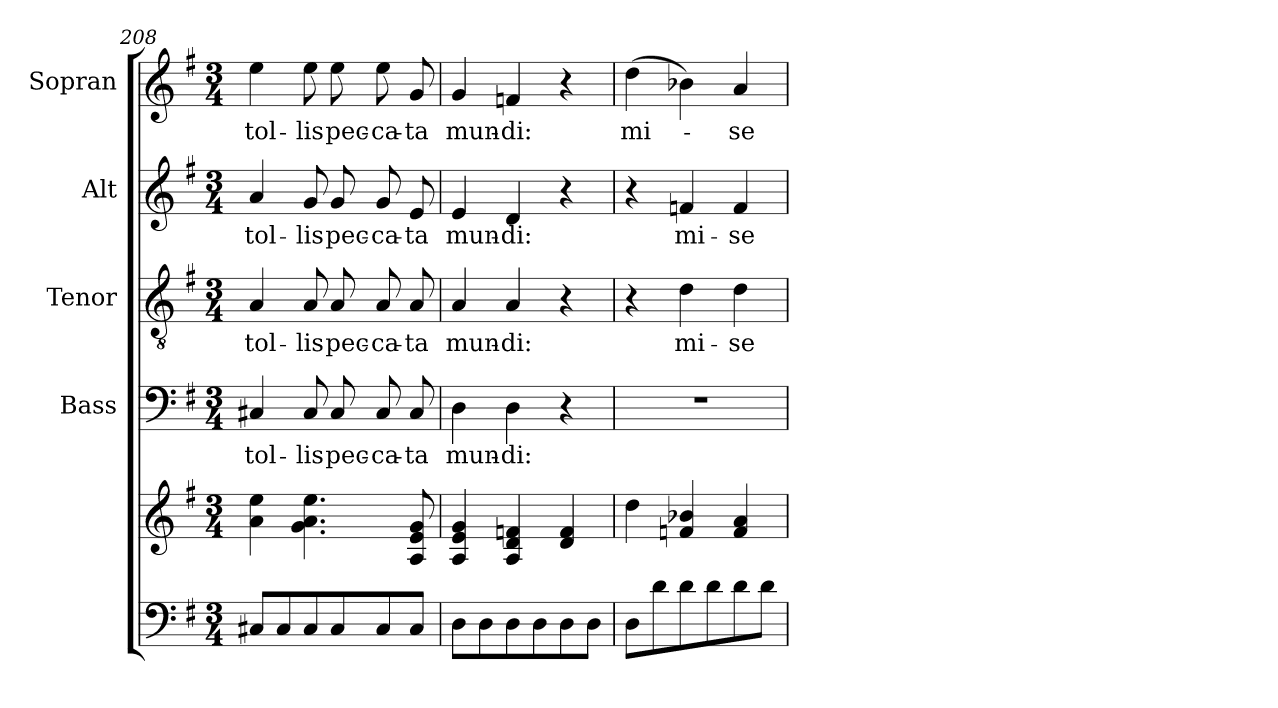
**kern	**kern	**kern	**text	**kern	**text	**kern	**text	**kern	**text
*part5	*part5	*part4	*part4	*part3	*part3	*part2	*part2	*part1	*part1
*staff6	*staff5	*staff4	*staff4	*staff3	*staff3	*staff2	*staff2	*staff1	*staff1
*	*	*I"Bass	*	*I"Tenor	*	*I"Alt	*	*I"Sopran	*
*	*	*I'B.	*	*I'T.	*	*I'A.	*	*I'S.	*
*clefF4	*clefG2	*clefF4	*	*clefGv2	*	*clefG2	*	*clefG2	*
*k[f#]	*k[f#]	*k[f#]	*	*k[f#]	*	*k[f#]	*	*k[f#]	*
*G:	*G:	*G:	*	*G:	*	*G:	*	*G:	*
*M3/4	*M3/4	*M3/4	*	*M3/4	*	*M3/4	*	*M3/4	*
=208	=208	=208	=208	=208	=208	=208	=208	=208	=208
!	!	!	!LO:LY:b	!	!LO:LY:b	!	!LO:LY:b	!	!LO:LY:b
8C#X/L	4a\ 4ee\	4C#X/	tol-	4A/	tol-	4a/	tol-	4ee\	tol-
8C#/	.	.	.	.	.	.	.	.	.
!	!	!	!LO:LY:b	!	!LO:LY:b	!	!LO:LY:b	!	!LO:LY:b
8C#/	4.g\ 4.a\ 4.ee\	8C#/	-lis	8A/	-lis	8g/	-lis	8ee\	-lis
!	!	!	!LO:LY:b	!	!LO:LY:b	!	!LO:LY:b	!	!LO:LY:b
8C#/	.	8C#/	pec-	8A/	pec-	8g/	pec-	8ee\	pec-
!	!	!	!LO:LY:b	!	!LO:LY:b	!	!LO:LY:b	!	!LO:LY:b
8C#/	.	8C#/	-ca-	8A/	-ca-	8g/	-ca-	8ee\	-ca-
!	!	!	!LO:LY:b	!	!LO:LY:b	!	!LO:LY:b	!	!LO:LY:b
8C#/J	8A/ 8e/ 8g/	8C#/	-ta	8A/	-ta	8e/	-ta	8g/	-ta
=209	=209	=209	=209	=209	=209	=209	=209	=209	=209
!	!	!	!LO:LY:b	!	!LO:LY:b	!	!LO:LY:b	!	!LO:LY:b
8D\L	4A/ 4e/ 4g/	4D\	mun-	4A/	mun-	4e/	mun-	4g/	mun-
8D\	.	.	.	.	.	.	.	.	.
!	!	!	!LO:LY:b	!	!LO:LY:b	!	!LO:LY:b	!	!LO:LY:b
8D\	4A/ 4d/ 4fn/	4D\	-di:	4A/	-di:	4d/	-di:	4fn/	-di:
8D\	.	.	.	.	.	.	.	.	.
8D\	4d/ 4f/	4r	.	4r	.	4r	.	4r	.
8D\J	.	.	.	.	.	.	.	.	.
=210	=210	=210	=210	=210	=210	=210	=210	=210	=210
!	!	!	!	!	!	!	!	!	!LO:LY:b
8D\L	4dd\	2.r	.	4r	.	4r	.	(>4dd\	mi-
8d\	.	.	.	.	.	.	.	.	.
!	!	!	!	!	!LO:LY:b	!	!LO:LY:b	!	!
8d\	4fn/ 4b-X/	.	.	4d\	mi-	4fn/	mi-	4b-X\)	.
8d\	.	.	.	.	.	.	.	.	.
!	!	!	!	!	!LO:LY:b	!	!LO:LY:b	!	!LO:LY:b
8d\	4f/ 4a/	.	.	4d\	-se-	4f/	-se-	4a/	-se-
8d\J	.	.	.	.	.	.	.	.	.
=	=	=	=	=	=	=	=	=	=
*-	*-	*-	*-	*-	*-	*-	*-	*-	*-
